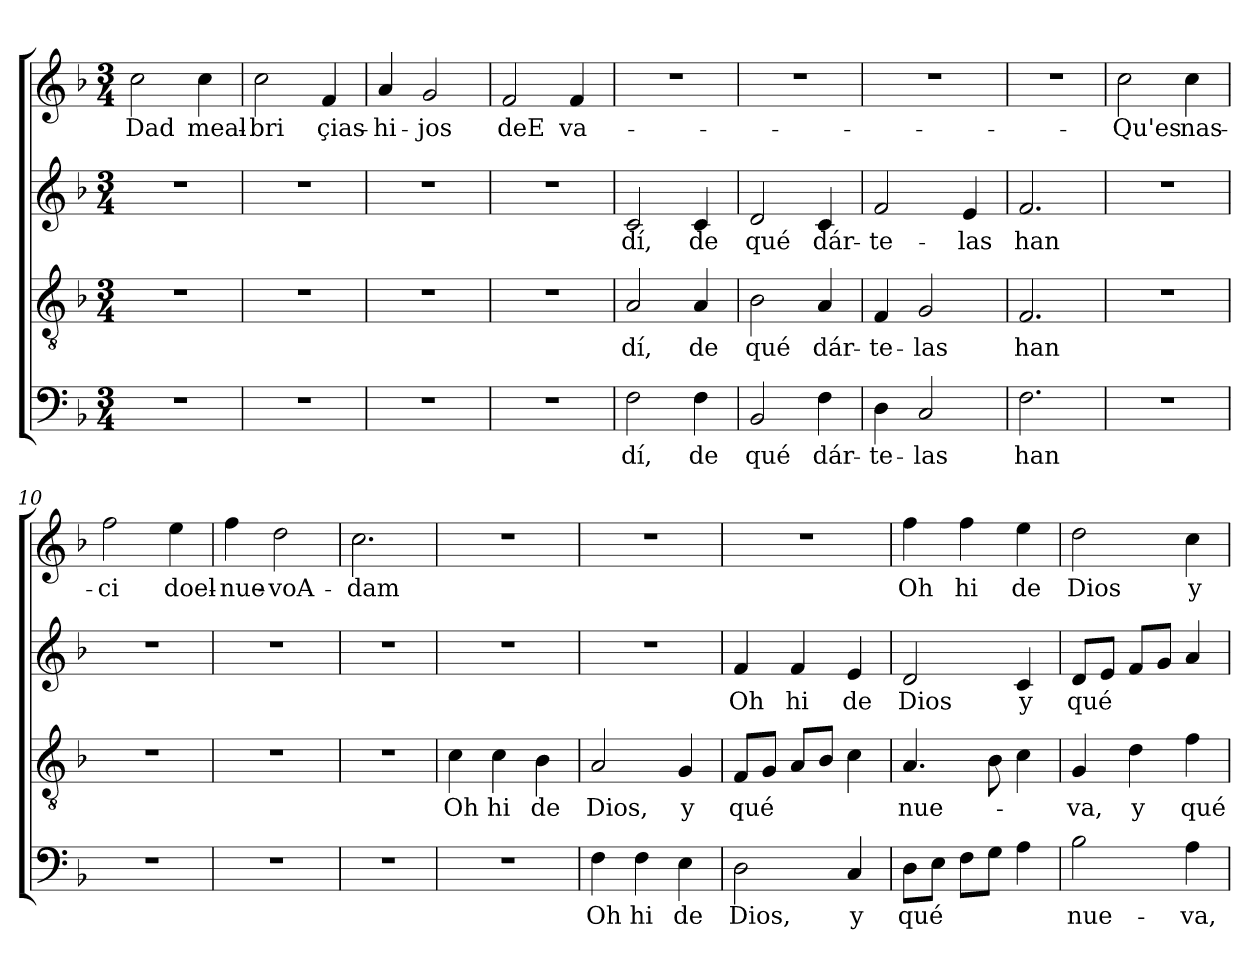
**kern	**text	**kern	**text	**kern	**text	**kern	**text
*part4	*part4	*part3	*part3	*part2	*part2	*part1	*part1
*staff4	*staff4	*staff3	*staff3	*staff2	*staff2	*staff1	*staff1
*clefF4	*	*clefGv2	*	*clefG2	*	*clefG2	*
*k[b-]	*	*k[b-]	*	*k[b-]	*	*k[b-]	*
*F:	*	*F:	*	*F:	*	*F:	*
*M3/4	*	*M3/4	*	*M3/4	*	*M3/4	*
=1	=1	=1	=1	=1	=1	=1	=1
!	!	!	!	!	!	!	!LO:LY:b
2.r	.	2.r	.	2.r	.	2cc\	Dad
!	!	!	!	!	!	!	!LO:LY:b
.	.	.	.	.	.	4cc\	meal-
=2	=2	=2	=2	=2	=2	=2	=2
!	!	!	!	!	!	!	!LO:LY:b
2.r	.	2.r	.	2.r	.	2cc\	-bri
!	!	!	!	!	!	!	!LO:LY:b
.	.	.	.	.	.	4f/	çias-
=3	=3	=3	=3	=3	=3	=3	=3
!	!	!	!	!	!	!	!LO:LY:b
2.r	.	2.r	.	2.r	.	4a/	-hi-
!	!	!	!	!	!	!	!LO:LY:b
.	.	.	.	.	.	2g/	-jos
=4	=4	=4	=4	=4	=4	=4	=4
!	!	!	!	!	!	!	!LO:LY:b
2.r	.	2.r	.	2.r	.	2f/	deE
!	!	!	!	!	!	!	!LO:LY:b
.	.	.	.	.	.	4f/	va-
=5	=5	=5	=5	=5	=5	=5	=5
!	!LO:LY:b	!	!LO:LY:b	!	!LO:LY:b	!	!
2F\	dí,	2A/	dí,	2c/	dí,	2.r	.
!	!LO:LY:b	!	!LO:LY:b	!	!LO:LY:b	!	!
4F\	de	4A/	de	4c/	de	.	.
=6	=6	=6	=6	=6	=6	=6	=6
!	!LO:LY:b	!	!LO:LY:b	!	!LO:LY:b	!	!
2BB-/	qué	2B-\	qué	2d/	qué	2.r	.
!	!LO:LY:b	!	!LO:LY:b	!	!LO:LY:b	!	!
4F\	dár-	4A/	dár-	4c/	dár-	.	.
=7	=7	=7	=7	=7	=7	=7	=7
!	!LO:LY:b	!	!LO:LY:b	!	!LO:LY:b	!	!
4D\	-te-	4F/	-te-	2f/	-te-	2.r	.
!	!LO:LY:b	!	!LO:LY:b	!	!	!	!
2C/	-las	2G/	-las	.	.	.	.
!	!	!	!	!	!LO:LY:b	!	!
.	.	.	.	4e/	-las	.	.
=8	=8	=8	=8	=8	=8	=8	=8
!	!LO:LY:b	!	!LO:LY:b	!	!LO:LY:b	!	!
2.F\	han	2.F/	han	2.f/	han	2.r	.
!!LO:LB:g=z
=9	=9	=9	=9	=9	=9	=9	=9
!	!	!	!	!	!	!	!LO:LY:b
2.r	.	2.r	.	2.r	.	2cc\	-Qu'es
!	!	!	!	!	!	!	!LO:LY:b
.	.	.	.	.	.	4cc\	nas-
=10	=10	=10	=10	=10	=10	=10	=10
!	!	!	!	!	!	!	!LO:LY:b
2.r	.	2.r	.	2.r	.	2ff\	-ci
!	!	!	!	!	!	!	!LO:LY:b
.	.	.	.	.	.	4ee\	doel-
=11	=11	=11	=11	=11	=11	=11	=11
!	!	!	!	!	!	!	!LO:LY:b
2.r	.	2.r	.	2.r	.	4ff\	-nue-
!	!	!	!	!	!	!	!LO:LY:b
.	.	.	.	.	.	2dd\	-voA-
=12	=12	=12	=12	=12	=12	=12	=12
!	!	!	!	!	!	!	!LO:LY:b
2.r	.	2.r	.	2.r	.	2.cc\	-dam
=13	=13	=13	=13	=13	=13	=13	=13
!	!	!	!LO:LY:b	!	!	!	!
2.r	.	4c\	Oh	2.r	.	2.r	.
!	!	!	!LO:LY:b	!	!	!	!
.	.	4c\	hi	.	.	.	.
!	!	!	!LO:LY:b	!	!	!	!
.	.	4B-\	de	.	.	.	.
=14	=14	=14	=14	=14	=14	=14	=14
!	!LO:LY:b	!	!LO:LY:b	!	!	!	!
4F\	Oh	2A/	Dios,	2.r	.	2.r	.
!	!LO:LY:b	!	!	!	!	!	!
4F\	hi	.	.	.	.	.	.
!	!LO:LY:b	!	!LO:LY:b	!	!	!	!
4E\	de	4G/	y	.	.	.	.
=15	=15	=15	=15	=15	=15	=15	=15
!	!LO:LY:b	!	!LO:LY:b	!	!LO:LY:b	!	!
2D\	Dios,	8F/L	qué	4f/	Oh	2.r	.
.	.	8G/J	.	.	.	.	.
!	!	!	!	!	!LO:LY:b	!	!
.	.	8A/L	.	4f/	hi	.	.
.	.	8B-/J	.	.	.	.	.
!	!LO:LY:b	!	!	!	!LO:LY:b	!	!
4C/	y	4c\	.	4e/	de	.	.
=16	=16	=16	=16	=16	=16	=16	=16
!	!LO:LY:b	!	!LO:LY:b	!	!LO:LY:b	!	!LO:LY:b
8D\L	qué	4.A/	nue-	2d/	Dios	4ff\	Oh
8E\J	.	.	.	.	.	.	.
!	!	!	!	!	!	!	!LO:LY:b
8F\L	.	.	.	.	.	4ff\	hi
8G\J	.	8B-\	.	.	.	.	.
!	!	!	!	!	!LO:LY:b	!	!LO:LY:b
4A\	.	4c\	.	4c/	y	4ee\	de
!!LO:LB:g=z
=17	=17	=17	=17	=17	=17	=17	=17
!	!LO:LY:b	!	!LO:LY:b	!	!LO:LY:b	!	!LO:LY:b
2B-\	nue-	4G/	-va,	8d/L	qué	2dd\	Dios
.	.	.	.	8e/J	.	.	.
!	!	!	!LO:LY:b	!	!	!	!
.	.	4d\	y	8f/L	.	.	.
.	.	.	.	8g/J	.	.	.
!	!LO:LY:b	!	!LO:LY:b	!	!	!	!LO:LY:b
4A\	-va,	4f\	qué	4a/	.	4cc\	y
=	=	=	=	=	=	=	=
*-	*-	*-	*-	*-	*-	*-	*-
